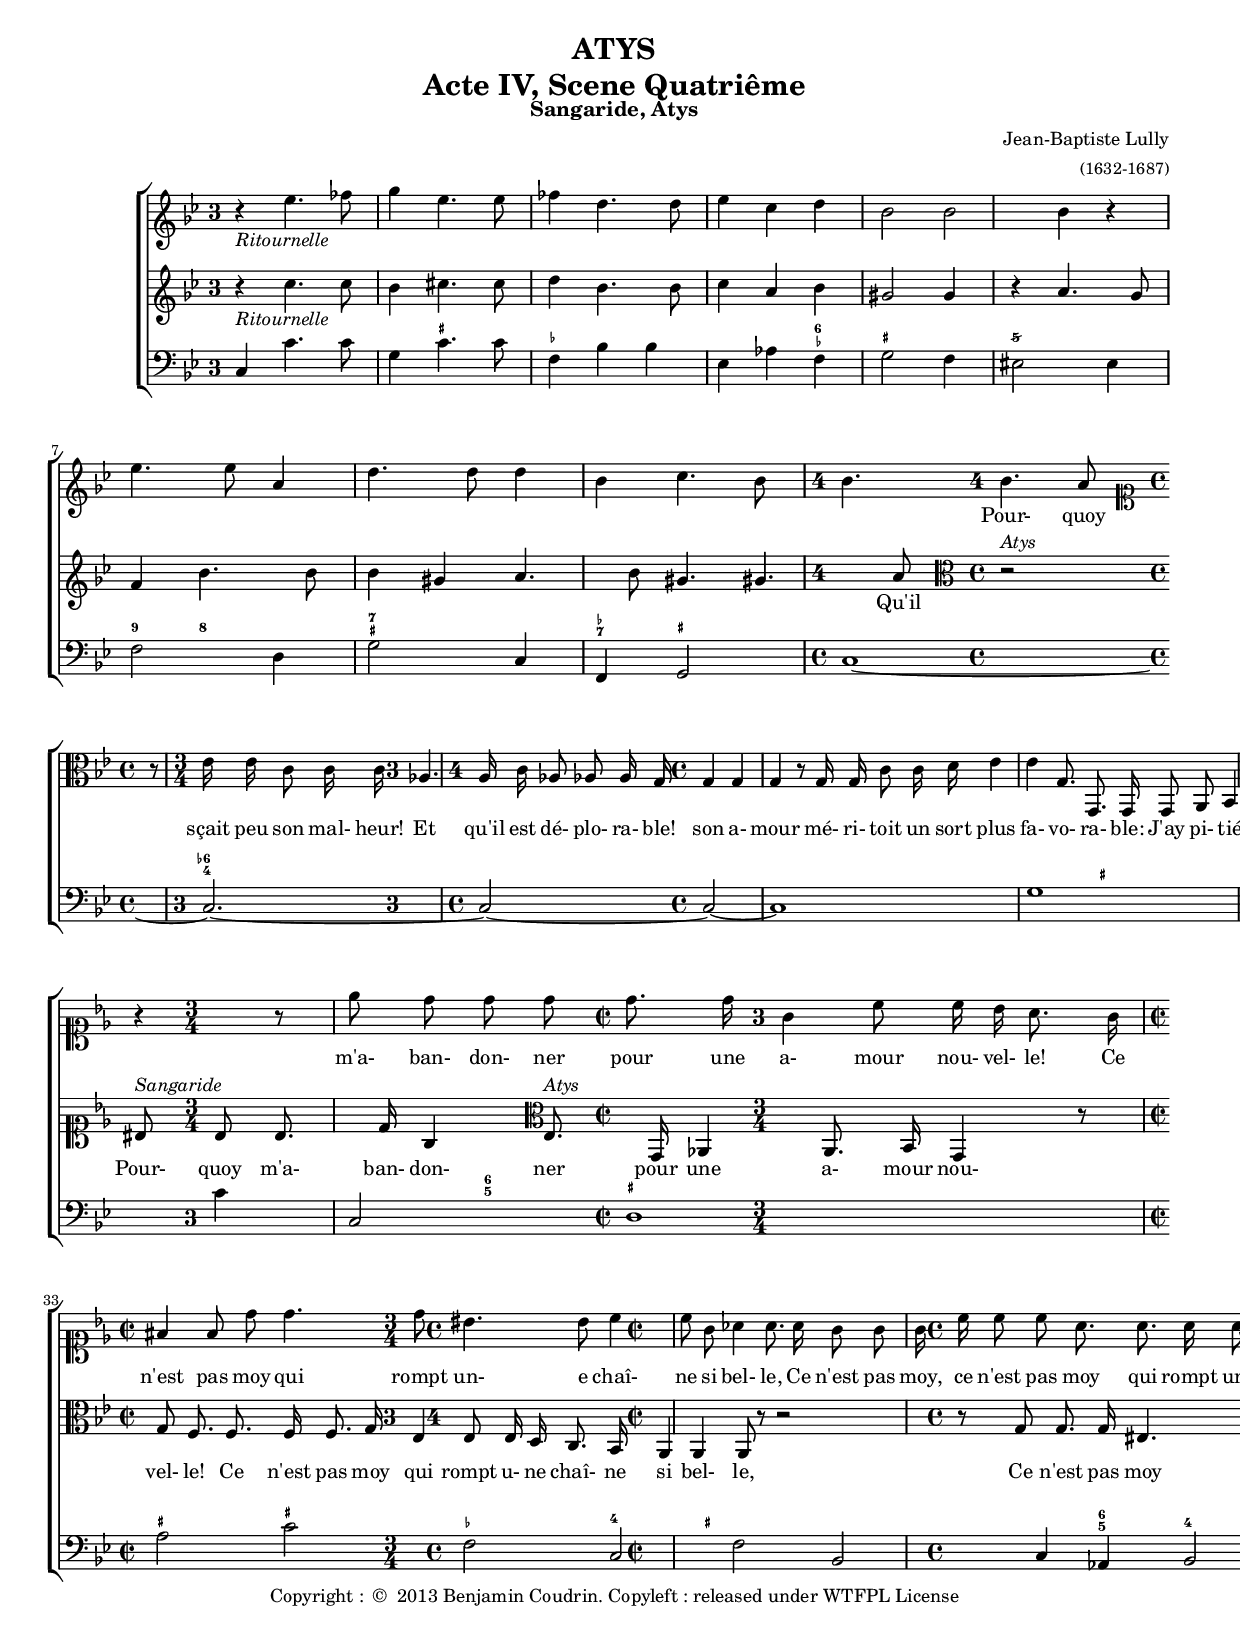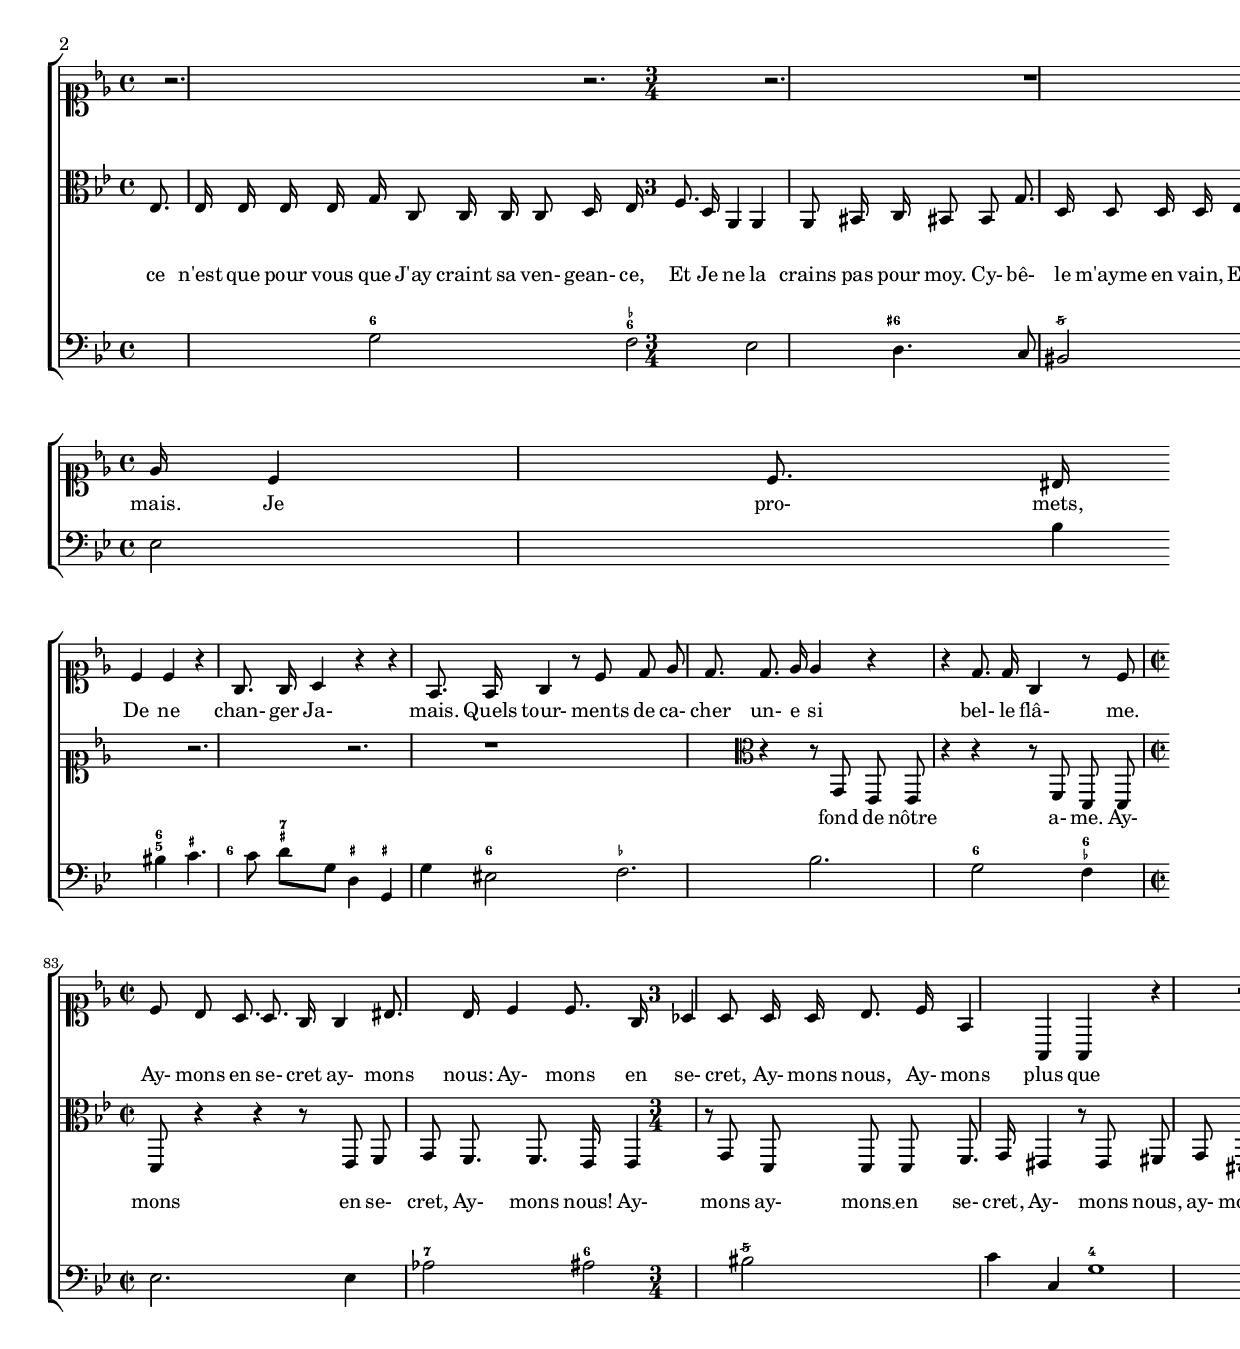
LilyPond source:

%%  acte4sc4.ly
%%  Copyright (c) 2013 Benjamin Coudrin <benjamin.coudrin@gmail.com>
%%                All Rights Reserved
%%
%%  Copyleft :
%%  This program is free software. It comes without any warranty, to
%%  the extent permitted by applicable law. You can redistribute it
%%  and/or modify it under the terms of the Do What The Fuck You Want
%%  To Public License, Version 2, as published by Sam Hocevar. See
%%  http://sam.zoy.org/wtfpl/COPYING for more details.

\version "2.14.2"

#(set-default-paper-size "a4")
#(set-global-staff-size 16)

\paper {
  line-width    = 188\mm
  left-margin   = 10\mm
  top-margin    = 10\mm
  bottom-margin = 20\mm
  ragged-last-bottom = ##t 
  ragged-bottom = ##f
  annotate-spacing = ##f
  page-breaking = #ly:page-turn-breaking
  #(define page-breaking ly:page-turn-breaking)
}

\layout {
  \context {
    \RemoveEmptyStaffContext
  }
}

\header {
  title = \markup \center-column {"ATYS" \concat {"Acte IV, Scene Quatri" \char ##x00EA "me" }}
  subtitle = \markup \center-column { "Sangaride, Atys" }
  composer =  \markup \right-column { "Jean-Baptiste Lully" \small "(1632-1687)" }
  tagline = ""
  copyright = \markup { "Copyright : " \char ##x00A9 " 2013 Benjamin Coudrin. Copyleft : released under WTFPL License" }
}

\version "2.14.2"

%%%%%%%%%%%% Fonction pour les doigtés avec corde
#(define (fingering::calc-dot-text grob nb-pts)
  (let*
  		((event (event-cause grob))
			(digit (ly:event-property event 'digit))
			(nb-up 0)
	 		(nb-down 0))

	  (if (> digit 5)
		  (ly:input-message (ly:event-property event 'origin)
				  "Warning: Fingering notation for finger number ~a"
				  digit))

	  (cond
	      ((= nb-pts 4) (set! nb-up 2) (set! nb-down 2))
	      ((= nb-pts 5) (set! nb-up 2) (set! nb-down 3))
	      ((= nb-pts 6) (set! nb-up 3) (set! nb-down 3))
	      ((= nb-pts 7) (set! nb-up 3) (set! nb-down 4)))
  
		(if (< nb-pts 4)
		  (markup #:override '(baseline-skip . 1.6) 
				#:center-column (
					#:line (#:pattern nb-pts X 0.2 #:musicglyph "dots.dot")
		      			(number->string digit 10)))
	    (markup 
	    		#:override '(baseline-skip . 2) 
					#:center-column (
	    				#:line (
							#:override '(baseline-skip . 0.4) #:center-column(
								#:line (#:pattern nb-up X 0.2 #:musicglyph "dots.dot")
								#:line (#:pattern nb-down X 0.2 #:musicglyph "dots.dot")))
	      			(number->string digit 10)))
		)))

corde =
	#(define-music-function (parser location nb-pts)
	 	(integer?)
		#{
			\once \override Staff.Fingering #'text = 
				#(lambda (grob) (fingering::calc-dot-text grob $nb-pts))
		#})

%%%%%%%%%%%% Fonction pour les barrés
#(define (fingering::calc-barres-text grob)
  (let*
  		((event (event-cause grob))
			(digit (ly:event-property event 'digit)))

	  (if (> digit 5)
		  (ly:input-message (ly:event-property event 'origin)
				  "Warning: Fingering notation for finger number ~a"
				  digit))
  
    (markup 
			#:line (
				#:raise 0.5 #:musicglyph "dots.dot"
      		#:halign -0.1 (number->string digit 10)
				#:halign 2.1 #:raise 0.5 #:musicglyph "dots.dot"))
))

barre =
{
	\once \override Staff.Fingering #'text =
		#(lambda (grob) (fingering::calc-barres-text grob))
}

%%%%%%%%%%%% Fonction Scheme pour les ornements
#(define (add-vdg-ornament music rotation size glyph-name) 
 (if 
  (equal? (ly:music-property music 'name) 'EventChord) 
  (let ((note (car (ly:music-property music 'elements)))) 
    (set! (ly:music-property note 'articulations) 
          (append (ly:music-property note 'articulations) 
                  (list 
                   (let ((obj (make-music 'FingeringEvent))) 
                     (set! (ly:music-property obj 'tweaks)
                           (acons 'X-extent (lambda (grob)
                             (ly:stencil-extent
                               (grob-interpret-markup grob
                                 glyph-name)
                               X))
                           (acons 'stencil (lambda (grob) 
                              (grob-interpret-markup grob 
                                (markup 
                                  #:rotate rotation
                                  #:fontsize size
                                  glyph-name))) 
                              (ly:music-property obj 'tweaks)))) 
                     obj))))) 
  music)) 


%%%%%%%%%%%% Définition des ornements
vmordant =
	#(define-music-function (parser location music) (ly:music?) 
     #{ \once \set fingeringOrientations = #'(left) 
        \once \override Fingering #'padding = #0.2
        \once \override Fingering #'Y-offset =
        		#(lambda (grob)
					   (let 
						   ((s-pos (ly:grob-staff-position grob)))
						   (if
						     (and 
						       (= (modulo s-pos 2) 0) 
						       (< s-pos 3) 
						       (> s-pos -3))
						     0.5
						     0)))
        $(add-vdg-ornament music 45 4 
        		(markup #:musicglyph "scripts.stopped")) 
        $music #}) 

vxmordant =
	#(define-music-function (parser location music) (ly:music?) 
     #{ \once \set fingeringOrientations = #'(up) 
        \once \override Fingering #'padding = #0.2
        \once \override Fingering #'Y-offset =
        		#(lambda (grob)
					   (let 
						   ((s-pos (ly:grob-staff-position grob)))
						   (if
						     (and 
						       (= (modulo s-pos 2) 0) 
						       (< s-pos 3) 
						       (> s-pos -3))
						     0.5
						     0)))
        $(add-vdg-ornament music 45 4 
        		(markup #:musicglyph "scripts.stopped")) 
        $music #}) 

vxdmordant =
	#(define-music-function (parser location music) (ly:music?) 
     #{ \once \set fingeringOrientations = #'(down) 
        \once \override Fingering #'padding = #0.2
        \once \override Fingering #'Y-offset =
        		#(lambda (grob)
					   (let 
						   ((s-pos (ly:grob-staff-position grob)))
						   (if
						     (and 
						       (= (modulo s-pos 2) 0) 
						       (< s-pos 3) 
						       (> s-pos -3))
						     0.5
						     0)))
        $(add-vdg-ornament music 45 4 
        		(markup #:musicglyph "scripts.stopped")) 
        $music #}) 
        
vpmordant =
	#(define-music-function (parser location music) (ly:music?) 
     #{ \once \set fingeringOrientations = #'(left) 
        \once \override Fingering #'padding = #0.2
        \once \override Fingering #'Y-offset =
        		#(lambda (grob)
					   (let 
						   ((s-pos (ly:grob-staff-position grob)))
						   (if
						     (and 
						       (= (modulo s-pos 2) 0) 
						       (< s-pos 3) 
						       (> s-pos -3))
						     0.5
						     0)))
        $(add-vdg-ornament music 0 4 
        		(markup #:musicglyph "scripts.stopped")) 
        $music #})
       
vsmordant =
	#(define-music-function (parser location music) (ly:music?) 
     #{ \once \set fingeringOrientations = #'(left) 
        \once \override Fingering #'padding = #0.2
        \once \override Fingering #'Y-offset =
        		#(lambda (grob)
					   (let 
						   ((s-pos (ly:grob-staff-position grob)))
						   (if
						     (and 
						       (= (modulo s-pos 2) 0) 
						       (< s-pos 3) 
						       (> s-pos -3))
						     0.5
						     0.5)))
        $(add-vdg-ornament music 0 4 
        		(markup #:musicglyph "scripts.stopped")) 
        $music #})
        
varpeg = 
	#(define-music-function (parser location music) (ly:music?) 
     #{ \once \set fingeringOrientations = #'(left) 
        \once \override Fingering #'padding = #0.5
        \once \override Fingering #'Y-offset = 
        		#-1.1
        $(add-vdg-ornament music -25 6 
        		(markup #:musicglyph "scripts.lvarcomma"))
        $music #}) 

vtrembl = 
	#(define-music-function (parser location music) (ly:music?) 
     #{ \once \set fingeringOrientations = #'(right) 
        \once \override Fingering #'padding = #0.4
        $(add-vdg-ornament music 0 2
        		(markup #:musicglyph "scripts.rcomma"))
        $music #}) 

vplaintevert =
	#(define-music-function (parser location music) (ly:music?) 
     #{ \once \set fingeringOrientations = #'(left) 
        \once \override Fingering #'padding = #0.5
        \once \override Fingering #'Y-offset =  #-0.5
        $(add-vdg-ornament music 0 1 
        		(markup #:pattern 3 Y 0 #:musicglyph "scripts.arpeggio"))
        $music #}) 
        
vplaintehoriz =
	#(define-music-function (parser location music) (ly:music?) 
	     #{ \once \set fingeringOrientations = #'(up) 
	        \once \override Fingering #'padding = #.75
	        \once \override Fingering #'X-offset = #0.5
	        $(add-vdg-ornament music 0 1 
	        		(markup #:pattern 3 X 0 #:musicglyph "scripts.trill_element")) 					$music #}) 
        
vleftfinger =
      #(define-music-function (parser location music) (ly:music?) 
	     #{ \once \set fingeringOrientations = #'(left)
                $music
             #}) 
      


ter = {
  \override Staff.TimeSignature #'style = #'single-digit
  \time 3/4
}

bin = {
  \override Staff.TimeSignature #'style = #'default
  \time 4/4
}

bla = {
  \override Staff.TimeSignature #'style = #'default
  \time 2/2
}

%% PREMIER DESSUS %%%%%%%%%%%%%%%%%%%%%%%%%%%%%%%%%%%%%%%%%%%%%%%%%%
premdessus = {
  \clef french
  \key g \minor
  \ter
  \relative c''' {
    r4_\markup{\italic{Ritournelle}}
    g4. aes8			| % 1
    bes4 g4. g8			| % 2
    aes4 f4. f8			| % 3
    g4 ees f			| % 4
    \vxmordant d2 d4		| % 5
    r g4. g8			| % 6
    c,4 f4. f8			| % 7
    f4 d ees4.			  % 8
    d8 \vxmordant d4. c8	| % 9
    \break
    
    \autoBeamOff
    \clef soprano
    \bin
    r1 r2. r1 r1 r1 r1 r1 r2.
    r2. r2. r1 r1 r1 r2. r1
    r2. r2. r2. r1 r1
    \break
    
    r4 r8 ees8 \vxmordant d d d8. d16
    \ter g,4 c8 c16 bes a8. g16
    \bla fis4 f8 d' d4. d8
    \bin bis4. bes8 c4 c8 g
    aes4 a8. a16 \vxmordant g8 g16 c c8 c
    \vxmordant a8. a16 a8 a bes4. bes8
    \vxmordant g4 c8 c f,4 f8. bes16
    \ter \vxmordant c8 c r4 r
    \bla r2 r4 r8 f8
    \vxmordant d4 d8. d16 a4 a8. d16
    \bin bis4 r4 r2
    r4 f'8. d16 ees8. c16 \vxmordant a8 bes16 c
    fis,8 f d'8. d16 bis4 r8 bes
    c4 c8. c16 \vxmordant a4 a8. d16
    g,4 g8 c \vxmordant a a16 a a8 [g16] a
    bes8 bes \vxmordant g4 r d'8. d16
    bis4 c8. ees16 bis4 c8 [bes16] c
    \bla c2 (bis4.) c8
    \ter c4 r8 ees16 ees \vxmordant g,8 g16 a
    \bla bes4 bes8 bes bes4 bes8 a
    \ter \vxmordant a8 a r4 r
    \bin r1 r2. r2. r2. r2.
    r1 r1 r1 r1
    r2. r1 r1 r1 r1 r1 r1 r1
    r2.
    
    \bin \vxmordant a4 f'8. f16 bes,4 r8 bes16 bes
    \ter \vxmordant g4 r8 bes16 bes ees8 ees16 ees
    \vxmordant c8 c r16 d d d d8 [ees16] f
    \bin bis,4 d8. ees16 c4 c8. bis16
    \break
    
    c4 c r g8. g16
    a4 r4 r4 f8. f16
    g4 r8 c8 d ees \vxmordant d8. ees16
    ees4 r r d8. d16
    g,4 r8 c c bes8 \vxmordant a8. g16
    g4 bis8. bes16 c4 c8. g16
    \ter aes4 a8 a16 a bes8. c16
    \vxmordant f,4 f r
    r2. \bla r1 r1
    r2 r4 c'4
    c2 bes4. bes8
    bes2 aes4 (g8) aes
    \vxmordant g2. c4
    \vxmordant a2 bes4. bes8
    bes2 a4. a8
    bes2. bes4
    g2 c4 c8 c
    \vxmordant a2. d8 d
    bes2 a4. d8
    bis2. bes4
    c2 c4. c8
    d2 c4 (bis8) c
    \vxmordant bis2. ees4
    ees2 d4 d8 d
    \vxmordant bis2 c4. c8
    c2 bis4. c8
    c2. ees4
    ees2 d4 d8 d
    bis2 c4. c8
    c2 bis4. c8
    c1
  }
}

lyrun = \lyricmode {
  % Ritournelle
  _ _ _ _ _ _ _ _ _ _ _ _ _ _ _ _ _ _ _ _ _ _ _ _
  Pour- quoy m'a- ban- don- ner
  pour une a- mour nou- vel- le!
  Ce n'est pas moy qui rompt un- e
  \markup{\concat{cha \char ##x00EE -}} ne
  si bel- le,
  Ce n'est pas moy, ce n'est pas moy
  qui rompt un- e
  \markup{\concat{cha \char ##x00EE -}} ne
  si bel- le!
  A- mant In- fi- del- le, c'est vous.
  Ah! c'est vous, a- mant In- fi- del- le.
  Ah! c'est vous A- mant In- fi- del- le,
  C'est vous; qui rom- pez des li- ens __ si doux.
  C'est vous, Ah! c'est vous,
  Qui rom- pez des __ li- ens __ si doux.
  Vous m'a- vez im- mo- lée à l'a- mour de
  Cy- \markup{\concat{b \char ##x00EA -}} le.
  
  sez; Vous m'ay- mez,
  Je le croy, J'en veux
  \markup{\concat{\char ##x00EA -}} tre
  cer- tai- ne.
  Je le sou- haite __ as- sez,
  Pour le coi- re sans pei- ne.
  Je pro- mets, Je pro- mets,
  De ne chan- ger Ja- mais.
  Je pro- mets, De ne chan- ger Ja- mais.
  Quels tour- ments de ca- cher un- e si bel- le 
  \markup{\concat{fl \char ##x00E2 -}} me.
  Ay- mons en se- cret ay- mons nous:
  Ay- mons en se- cret, Ay- mons nous,
  Ay- mons plus que Ja- mais,
  en dé- pit des Ja- loux.
  Ay- mons en se- cret, Ay- __ mons nous.
  Ay- mons plus que Ja- mais,
  en dé- pit des Ja- loux.
  Ay- mons plus que Ja- mais,
  en dé- pit des Ja- loux.
}

%% SECOND DESSUS  %%%%%%%%%%%%%%%%%%%%%%%%%%%%%%%%%%%%%%%%%%%%%%%%%%
secdessus = {
  \clef french
  \key g \minor
  \ter
  \relative c'' {
    r4_\markup{\italic{Ritournelle}}
    ees4. ees8 			| % 1
    d4 eis4. ees8		| % 2
    f4 d4. d8			| % 3
    ees4 c d			| % 4
    bis2 bes4			| % 5
    r c4. bes8			| % 6
    a4 d4. d8			| % 7
    d4 bis c4.			  % 8
    d8 \vxmordant bis4. c8	| % 9
    
    \autoBeamOff
    \clef alto
    \bin r2^\markup{\italic{Atys}}
    r8 ees,16 ees c8 c16 c
    \ter aes4. a16 c \vxmordant aes8 a16 g
    \bin \vxmordant g4 g r8 g16 g c8 c16 d
    ees4 ees \vxmordant g,8. g16 g8 a
    bes4 bes r8 d16 d bis8 bes16 c
    d4 d8. d16 ees4 ees8. f16
    \vxmordant d4
    
    \clef soprano
    r8^\markup{\italic{Sangaride}}
    bis'8 bes8. bes16 bes8. bes16
    \ter c4 g8 g16 g a8. bes16
    \vxmordant a8 a r c16 c c8 d16 ees
    f4 bes,8. bes16 bes8 bes16 a
    \bin bes4
    
    \clef alto
    f4^\markup{\italic{Atys}}
    bes,8. bes16 bes8. bes16
    \vxmordant g4
    
    \clef soprano
    r8^\markup{\italic{Sangaride}}
    bes'8 ees8. ees16 ees8. ees16
    \vxmordant c8 c r c
    \vxmordant aes8. a16 a8. c16
    \ter f,4 r8 f16 f bes8 bes16 bes
    \bin \vxmordant g4
    
    \clef alto
    ees8.^\markup{\italic{Atys}}
    g16 bis,4 bes8. c16
    \ter d4 d8 d16 d bis8. d16
    g,8 g
  
    \clef soprano
    ees''8^\markup{\italic{Sangaride}}
    ees16 d c8. bes16
    \vxmordant a4 a8. a16
    d8 d16 d
    \bin bis8 bes
    
    \clef alto
    g4^\markup{\italic{Atys}}
    
    \clef soprano
    bis8^\markup{\italic{Sangaride}}
    bes bes8. d16
    g,4
    
    \clef alto
    ees8.^\markup{\italic{Atys}} g,16
    aes4 a8. bes16
    g4 r8 g'8 \vxmordant f8. f16 f8. g16
    \ter ees4 ees8 ees16 d c8. bes16
    \bla \vxmordant a4 a8 r r2
    \bin r8 g'8 g8. g16 eis4. ees8
    f4 f8 f f4 f8 eis
    f8 f16 f f8 f d4. d8
    ees4 ees8 ees ees4 ees8 d
    \ter ees8 ees r g \vxmordant ees ees16 g
    \bla c,4 c8. c16 \vxmordant a4 r
    r1
    \bin r4 a'8. bis,16 c8. c16 f8 f16 f
    \vxmordant d8 d r4 r2
    r2 r4 r8 d
    ees4 ees8. ees16 \vxmordant c4 d8 f
    bes,4 bes8 ees \vxmordant c c16 d ees8 [d16] ees
    \vxmordant d4 r8 ees c4 f8. f16
    \vxmordant d4 ees8. g16 d4 e8 [d16] ees
    \bla e2 (\vxmordant d4.) c8
    \ter c4 r r
    \bla r1
    \ter r4 r8 f16 f c8 c16 d
    \break
    \bin ees8. ees16 ees ees ees g c,8 c16 c c8 d16 ees
    \ter f8. d16 \vxmordant a4 a8 bis16 c
    bis8 bes g'8. d16 d8 d16 d
    ees8 ees16 g \vxmordant ees8 ees16 ees \vxmordant c8 c
    f8 f16 f f8 g \vxmordant c,8. d16
    \bin bes4 r8 f'8 \vxmordant d8. d16 d8. d16
    ees4 bes8. c16 \vxmordant aes4 g8 aes
    \vxmordant g g
    
    \clef soprano
    bes'8^\markup{\italic{Sangaride}}
    bes bis bes16 bes bes8. c16
    d8. d16 d8. d16 ees4 ees8 f16 g
    \ter c,8 c16 c d8 d16 ees f8 f
    \bin \vxmordant d4 d
    
    \clef alto
    bis,^\markup{\italic{Atys}}
    bes8 bes
    c4 r4 r8 g'8 g g
    c,4 r8 f8 bes,8. bes16 bes bes bes bes
    \vxmordant g4 r8 g' ees ees16 ees ees8 bes16 c
    d8 d16 bes \vxmordant d d d ees
    f8 f16 f f8 g16 d
    ees8 ees16 g ees d c bes \vxmordant a8 d16 d d8 d16 d
    bis4
    
    \clef soprano
    g''4^\markup{\italic{Sangaride}}
    r8 d16 d bis8 d
    \ter g,4 r8 g16 g c8 c16 c
    \break
    
    \bin r1 r2. r2. r1
    
    \clef alto
    r4 r8 g ees ees r4
    r4 r8 f \vxmordant d d r4
    r4 r8 ees f g \vxmordant f8. ees16
    ees4 r8 g \vxmordant d d f8. g16
    eis4 r8 ees fis g dis8. g16
    g4 r4 r2
    \ter r2.
    r4 r8 d16 d d8 d16 d
    ees4 ees8. g,16 aes8 a16 bes
    \bla \vxmordant g2 g4 g'
    g2 f4. f8
    f2 ees4 (d8) ees
    \vxmordant d2. g4
    eis ees f2 ~
    f ees4. ees8
    ees2 d4. d8
    \vxmordant c2 c4 f
    \vxmordant d2. d4
    ees2 eis4 ees8 ees
    fis2. f8 f
    g2 fis4. g8
    g2. g4
    g2 f4. f8
    f2 ees4 (d8) ees
    \vxmordant d2. g4
    aes2 f4 f8 f
    \vxmordant d2 ees4. aes8
    \vxmordant d,2 d4. ees8
    c2. g'4
    aes2 f4 f8 f
    d2 ees4. aes8
    \vxmordant d,2 d4. ees8
    c1
  }
}

lyrdeux = \lyricmode {
  % Ritournelle
  _ _ _ _ _ _ _ _ _ _ _ _ _ _ _ _ _ _ _ _ _ _ _ _
  % Atys
  Qu'il sçait peu son mal- heur!
  Et qu'il est dé- plo- ra- ble!
  son a- mour mé- ri- toit
  un sort plus fa- vo- ra- ble:
  J'ay pi- tié de l'Er- reur
  dont son \markup{\concat{c \char ##x0153 ur}}
  s'est flat- té.
  
  % Sangaride
  E- par- gnez vous le soin
  \markup{\concat{d' \char ##x00EA t-}} re si
  pi- toy- a- ble,
  son a- mour ob- tien- dra
  ce qu'il a mé- ri- té.
  
  % Atys
  Dieux! qu'est- ce que j'en- tends!
  
  % Sangaride
  Qu'il faut que je me van- ge.
  Que J'ayme en- fin le Roy,
  Qu'il se- ra mon E- poux.
  
  % Atys
  San- ga- ride, eh d'où vient
  ce chan- ge- ment E- tran- ge!
  
  % Sangaride
  N'est- ce pas vous in- grat
  qui vou- lez que Je chan- ge!
  
  % Atys
  Moy!
  
  % Sangaride
  Quel- le tra- hi- son!
  
  % Atys
  Quel fu- nes- te cou- roux!
  Pour- quoy m'a- ban- don- ner
  pour une a- mour nou- vel- le!
  Ce n'est pas moy qui rompt u- ne
  \markup{\concat{cha \char ##x00EE -}} ne
  si bel- le,
  Ce n'est pas moy qui rompt u- ne
  \markup{\concat{cha \char ##x00EE -}} ne
  si bel- le.
  Beau- té trop cru- el- le, c'est vous.
  Ah! c'est vous Beau- té trop cru- el- le.
  Beau- té trop cru- el- le, c'est vous;
  Qui rom- pez des li- ens __ si doux.
  C'est vous; Ah! c'est vous, qui rom- pez
  des __ li- ens __ si doux.
  Il est vray qu'à ses yeux par un
  se- cret ef- froy, J'ay vou- lu de nos
  \markup{\concat{c \char ##x0153 urs}}
  ca- cher l'in- tel- li- gen- ce.
  Mais ce n'est que pour vous que J'ay
  craint sa ven- gean- ce,
  Et Je ne la crains pas pour moy.
  Cy- \markup{\concat{b \char ##x00EA -}} le
  m'ayme en vain, Et c'est vous que J'a- do- re.
  
  % Sangaride
  A- près \markup{\concat{v \char ##x00F4 tre}}
  in- fi- de- li- té,
  Au- riez vous bien la cru- au- té,
  De vou- loir me trom- per en- co- re!
  
  % Atys
  Moy vous tra- hir! Vous le pen- sez!
  In- grat- te que vous m'of- fen- cez!
  he bien il ne faut plus rien tai- re,
  Je vais de la Dé- esse at- ti- rer
  la col- lè- re, m'of- frir à sa
  fu- reur puis- que vus m'y for- cez
  
  % Sangaride
  Ah! de- meu- rez, A- tys, mes soup- çons
  sont pas-
  
  % Atys
  Je ju- re, Je ju- re,
  De ne chan- ger Ja- mais.
  Je ju- re, Je pro- mets,
  De ne chan- ger Ja- mais.
  Re- dou- blons en l'ar- deur
  dans le fond de
  \markup{\concat{n \char ##x00F4 tre}} a- me.
  Ay- mons en se- cret, Ay- mons nous!
  Ay- mons ay- mons __ en se- cret,
  Ay- mons nous, ay- mons nous, 
  Ay- mons plus que Ja- mais,
  en dé- pit des Ja- loux.
  Ay- mons en se- cret, Ay- __ mons nous.
  Ay- mons plus que Ja- mais,
  en dé- pit des Ja- loux.
  Ay- mons plus que Ja- mais,
  en dé- pit des Ja- loux.
}

%% BASSE CONTINUE %%%%%%%%%%%%%%%%%%%%%%%%%%%%%%%%%%%%%%%%%%%%%%%%%%
bassefig = \figuremode {
  s2.| % 
  s4 <_+>2| %  
  <_->4 s2| % 
  s2 <6 _->4| % 
  <_+>2 s4| % 
  <5/>2 s4| % 
  <9>4 <8>2| % 
  <7 _+>2 s4| % 
  <_- 7>4 <_+>2| % 
  s1| % 
  <6- 4>2.| % 
  s1| % 
  s1| % 
  s2 <_+>| % 
  <5/> s| % 
  <_+> s| % 
  <6>4 <5/>2| % 
  s2 s8. <6 4>16| % 
  <6>2 <4>8 <3>| % 
  s1| % 
  s1| % 
  s2 <6 5>| % 
  <4> <3>4| % 
  s2 <6+>| % 
  <5/>2.| % 
  s2 <6 5>4| % 
  <4> <_+> s| % 
  <_+>1| % 
  <5>2 <4 2>4 <5/>| % 
  s2. <6 4/>4| % 
  s2 <6 5>4| % 
  <_+>1| % 
  <_+>2 <_+>
  <_-> <4>4. <_+>8
  s1
  s4 <6 5> <4> <3>
  s2.
  <6 5/>2 s
  <6> <5/>
  <_+> <7>4 <6 5/>
  s <5/> s <6 5>
  <_+>2 <_+>2
  s2 s4. <6>8
  s2. <7>4
  s2. <6 _- 5>4
  <_+> <6> <_- 6 4+> <6>
  <4>2 <_+>
  s2.
  s2 <5/>
  s2.
  s1
  <_->4 <5/>2
  <_+>2.
  s2.
  <6>4. <6 5>8 s4
  s1
  <6>2 <_- 6>
  s <6+>
  <5/> s
  <5 3>4 <6 4+ 3> <_- 6 5>
  <_+>2 s
  <6>1
  s2 <6>4 <6>
  s1 s2 <5/>
  s4 <6 5> <4> <_+>
  <_+>2. s4
  <6>2.
  s2 <6>
  s2.
  s4 <_- 6 5>2
  <_+>4 <6> s8 <6 5 _-> <4> <_+>
  s1
  s1
  s2 <6>
  s2. <6 5>4
  <_+> <6> <7 _+> <_+>
  <_+>2 <6>
  <_->2.
  s
  <6>2 <6 _->4
  s1
  <7>2 <6>
  <5/> s
  <4> <3>
  <7 _+> <_->
  <4> <3>
  <7> s
  <4> <3>
  s1
  <7>2 <6 _+>
  <_+>1
  s2 <_+>
  <_+> s
  <7> <6>
  <5/> s
  <_+>2. <6>4
  <7 _->2 <6 5>
  <7 _+> <7 _->
  <4> <_+>
  s1
  <_- 7>2 <6>
  <7 _+> <7 _->
  <4> <_+>
  s1
}

basse = {
  \clef bass
  \key g \minor
  \ter
  \relative c {
    c4 c'4. c8		| % 1
    g4 c4. c8		| % 2
    f,4 bes bes		| % 3
    ees, aes f		| % 4
    g2 f4		| % 5
    eis2 ees4		| % 6
    f2 d4		| % 7
    g2 c,4		| % 8
    f,4 g2		| % 9
    \bin c1 ~		| % 10
    \ter c2. ~		| % 11
    \bin c2 ~ c2 ~	| % 12
    c1			| % 13
    g'			| % 14
    bis,2 c		| % 15
    g g'		| % 16
    \ter eis4 ~ eis2	| % 17
    f2 ~ f8. [e16]
    d4. e8 f [f,]
    \bin bes1
    ees
    aes2 ~ aes
    \ter bes bes,4
    \bin ees2 d4. c8
    \ter bis2.
    c
    d2 ~ d4
    \bin g2. g8 [f]
    ees2 ees4 d
    ees4. ees8 bes'4 bis
    \ter c c,2
    \bla d1
    a'2 c
    f, c
    f bes,
    c4 aes bes2
    ees2.
    eis2 f ~
    f fis
    g aes4 ais
    bes4 bis c2
    d4 d, g4. g8
    c,2 f4. d8
    ees4. c8 f4 f,
    bes ees aes f
    g ees f ees8 [c]
    \bla g'2 g,
    \ter c2.
    \bla g'2 eis
    \ter f2.
    \bin c4 ~ c aes'2
    \ter f4 fis2
    g2.
    c,2 f4
    d4. e8 f [f,]
    \bin bes2 bes'
    g f
    ees d4. c8
    bis2 c
    \ter aes f4
    \bin g2 g'
    eis1
    f2 d4 ~ d
    ees1
    bes'2 bis
    c4 c, d d,
    g2. g'4
    \ter eis2.
    \bin f2 d
    ees2 c4
    aes'4 f2
    g2 aes8 [f] g [g,]
    c2 c'
    f, bes
    ees,4. aes16 [g]
    f8 [ees] bes' [bes,]
    ees2 bes'4 bis
    c4. c8 d [g,] d4
    g, g' eis2
    f2.
    bes2.
    g2 f4
    \bla ees2. ees4
    aes2 ais
    bis c4 c,
    g'1
    c2 f,
    c2. c4
    f2 bes,
    f1
    bes2 bes'
    c ~ c
    d1
    ees4 c d d,
    g2. g4 aes2 ais
    bis c4 c,
    g'2. ees4
    f2. f4
    g2 f
    g g,
    c2. c4
    f2. f4
    g2 f
    g g,
    c1
  }
  \bar "|."
}


%% CONDUCTEUR     %%%%%%%%%%%%%%%%%%%%%%%%%%%%%%%%%%%%%%%%%%%%%%%%%%
\score {
  \new StaffGroup  <<
    \new Voice = "premdess" <<\override Staff.BarLine #'allow-span-bar = ##f #(set-accidental-style 'forget) \premdessus >>
    \new Lyrics \lyricsto premdess { \lyrun }
    \new Voice = "secdess" << \override Staff.BarLine #'allow-span-bar = ##f #(set-accidental-style 'forget) \secdessus >>
    \new Lyrics \lyricsto secdess { \lyrdeux }
    \new Staff <<
      \override Staff.BarLine #'allow-span-bar = ##f
      #(set-accidental-style 'forget)
      \figuremode { \bassefig }
      \basse
    >>
 >>
}